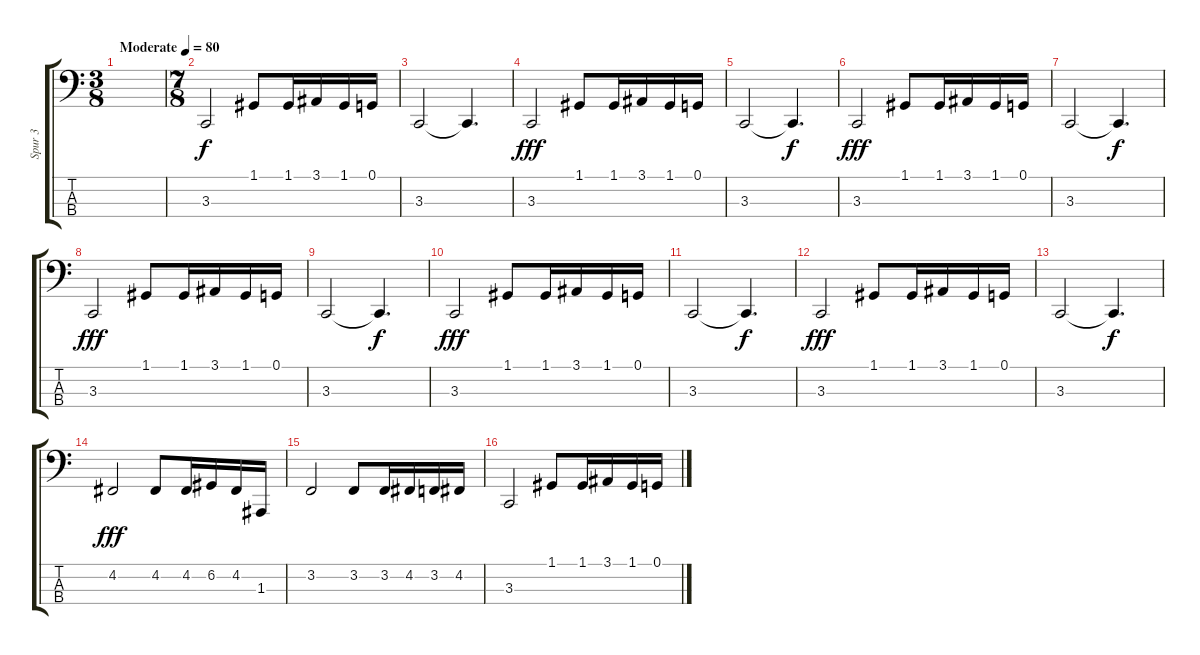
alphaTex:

\track ("Spur 3" "Spur 3") {instrument cello}
\staff {score tabs}
\tuning (G2 D2 A1 E1) {hide}
\ts (3 8)
\tempo (80 "Moderate")
\clef f4
\ks c
|
\ts (7 8)
3.3.2 1.1.8 1.1.16 3.1.16 1.1.16 0.1.16 |
3.3.2 3.3{t}.4{d dy f} |
3.3.2{dy fff} 1.1.8 1.1.16 3.1.16 1.1.16 0.1.16 |
3.3.2 3.3{t}.4{d dy f} |
3.3.2{dy fff} 1.1.8 1.1.16 3.1.16 1.1.16 0.1.16 |
3.3.2 3.3{t}.4{d dy f} |
3.3.2{dy fff} 1.1.8 1.1.16 3.1.16 1.1.16 0.1.16 |
3.3.2 3.3{t}.4{d dy f} |
3.3.2{dy fff} 1.1.8 1.1.16 3.1.16 1.1.16 0.1.16 |
3.3.2 3.3{t}.4{d dy f} |
3.3.2{dy fff} 1.1.8 1.1.16 3.1.16 1.1.16 0.1.16 |
3.3.2 3.3{t}.4{d dy f} |
4.2.2{dy fff} 4.2.8 4.2.16 6.2.16 4.2.16 1.3.16 |
3.2.2 3.2.8 3.2.16 4.2.16 3.2.16 4.2.16 |
3.3.2 1.1.8 1.1.16 3.1.16 1.1.16 0.1.16
